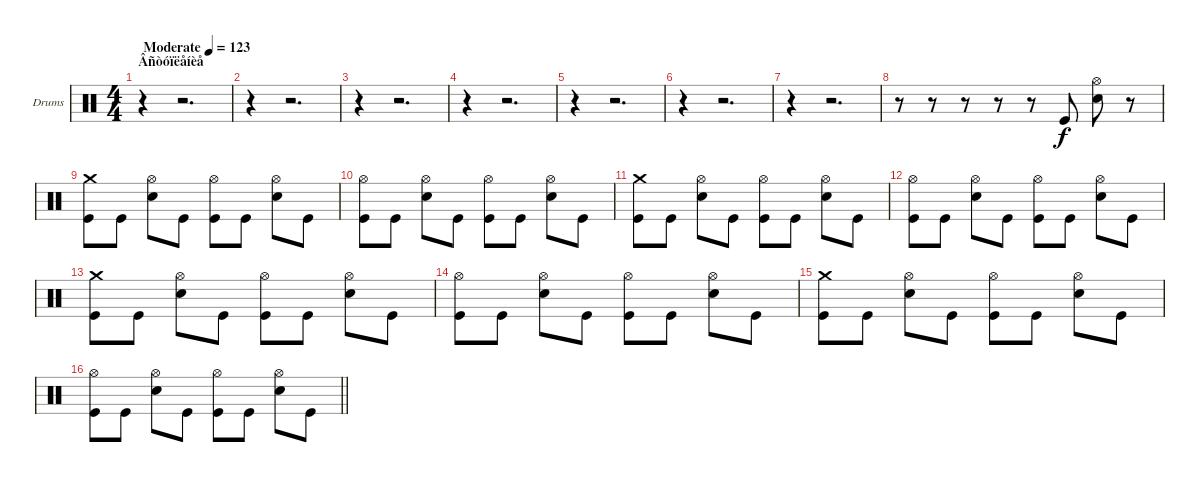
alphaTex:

\bracketExtendMode groupsimilarinstruments
\firstSystemTrackNameOrientation horizontal
\otherSystemsTrackNameOrientation horizontal
\track ("Drumkit" "Drums") {instrument percussion}
\staff {score}
\articulation defaults
\ts (4 4)
\beaming (8 2 2 2 2)
\section ("" "Âñòóïëåíèå")
\tempo (123 "Moderate")
\clef neutral
\ks c
r.4{dy f} r.2{d} |
r.4 r.2{d} |
r.4 r.2{d} |
r.4 r.2{d} |
r.4 r.2{d} |
r.4 r.2{d} |
r.4 r.2{d} |
r.8 r.8 r.8 r.8 r.8 "Kick (hit)".8 ("Hi-Hat (open)" "Snare (hit) 2").8 r.8 |
("Crash medium (hit)" "Kick (hit)").8 "Kick (hit)".8 ("Hi-Hat (open)" "Snare (hit) 2").8 "Kick (hit)".8 ("Hi-Hat (open)" "Kick (hit)").8 "Kick (hit)".8 ("Hi-Hat (open)" "Snare (hit) 2").8 "Kick (hit)".8 |
("Hi-Hat (open)" "Kick (hit)").8 "Kick (hit)".8 ("Hi-Hat (open)" "Snare (hit) 2").8 "Kick (hit)".8 ("Hi-Hat (open)" "Kick (hit)").8 "Kick (hit)".8 ("Hi-Hat (open)" "Snare (hit) 2").8 "Kick (hit)".8 |
("Crash medium (hit)" "Kick (hit)").8 "Kick (hit)".8 ("Hi-Hat (open)" "Snare (hit) 2").8 "Kick (hit)".8 ("Hi-Hat (open)" "Kick (hit)").8 "Kick (hit)".8 ("Hi-Hat (open)" "Snare (hit) 2").8 "Kick (hit)".8 |
("Hi-Hat (open)" "Kick (hit)").8 "Kick (hit)".8 ("Hi-Hat (open)" "Snare (hit) 2").8 "Kick (hit)".8 ("Hi-Hat (open)" "Kick (hit)").8 "Kick (hit)".8 ("Hi-Hat (open)" "Snare (hit) 2").8 "Kick (hit)".8 |
("Crash medium (hit)" "Kick (hit)").8 "Kick (hit)".8 ("Hi-Hat (open)" "Snare (hit) 2").8 "Kick (hit)".8 ("Hi-Hat (open)" "Kick (hit)").8 "Kick (hit)".8 ("Hi-Hat (open)" "Snare (hit) 2").8 "Kick (hit)".8 |
("Hi-Hat (open)" "Kick (hit)").8 "Kick (hit)".8 ("Hi-Hat (open)" "Snare (hit) 2").8 "Kick (hit)".8 ("Hi-Hat (open)" "Kick (hit)").8 "Kick (hit)".8 ("Hi-Hat (open)" "Snare (hit) 2").8 "Kick (hit)".8 |
("Crash medium (hit)" "Kick (hit)").8 "Kick (hit)".8 ("Hi-Hat (open)" "Snare (hit) 2").8 "Kick (hit)".8 ("Hi-Hat (open)" "Kick (hit)").8 "Kick (hit)".8 ("Hi-Hat (open)" "Snare (hit) 2").8 "Kick (hit)".8 |
\barLineRight lightlight
("Hi-Hat (open)" "Kick (hit)").8 "Kick (hit)".8 ("Hi-Hat (open)" "Snare (hit) 2").8 "Kick (hit)".8 ("Hi-Hat (open)" "Kick (hit)").8 "Kick (hit)".8 ("Hi-Hat (open)" "Snare (hit) 2").8 "Kick (hit)".8
